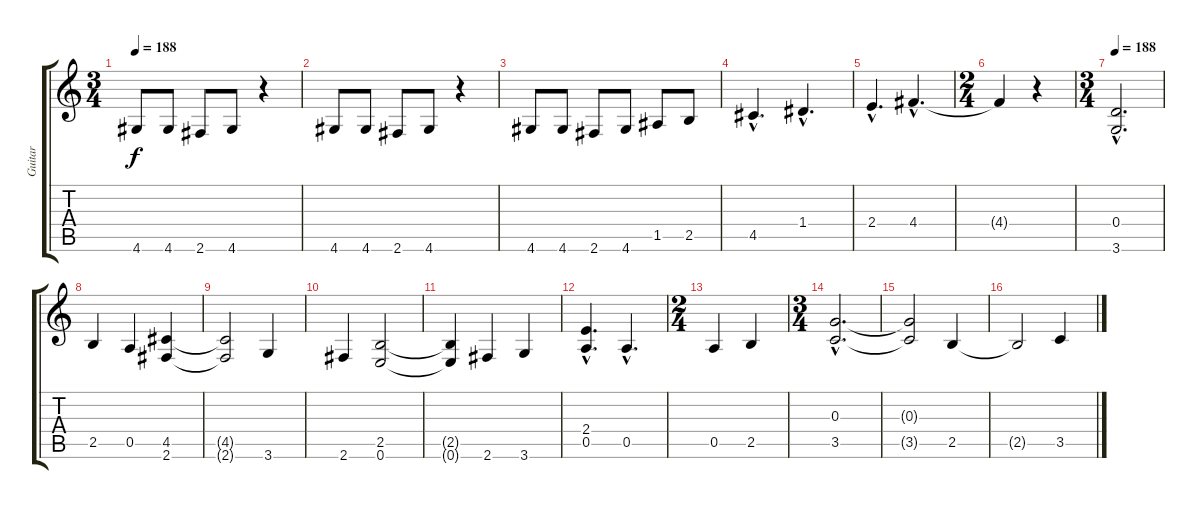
\track ("Guitar" "Guitar") {instrument distortionguitar}
\staff {score tabs}
\tuning (E4 B3 G3 D3 A2 E2) {hide}
\ts (3 4)
\tempo 188
\clef g2
\ks c
4.6.8{dy f} 4.6.8 2.6.8 4.6.8 r.4 |
4.6.8 4.6.8 2.6.8 4.6.8 r.4 |
4.6.8 4.6.8 2.6.8 4.6.8 1.5.8 2.5.8 |
4.5{hac}.4{d} 1.4{hac}.4{d} |
2.4{hac}.4{d} 4.4{hac}.4{d} |
\ts (2 4)
4.4{t}.4 r.4 |
\ts (3 4)
\tempo 188
(0.4{hac} 3.6{hac}).2{d} |
2.5.4 0.5.4 (4.5 2.6).4 |
(4.5{t} 2.6{t}).2 3.6.4 |
2.6.4 (2.5 0.6).2 |
(2.5{t} 0.6{t}).4 2.6.4 3.6.4 |
(2.4{hac} 0.5{hac}).4{d} 0.5{hac}.4{d} |
\ts (2 4)
0.5.4 2.5.4 |
\ts (3 4)
(0.3{hac} 3.5{hac}).2{d} |
(0.3{t} 3.5{t}).2 2.5.4 |
2.5{t}.2 3.5.4
